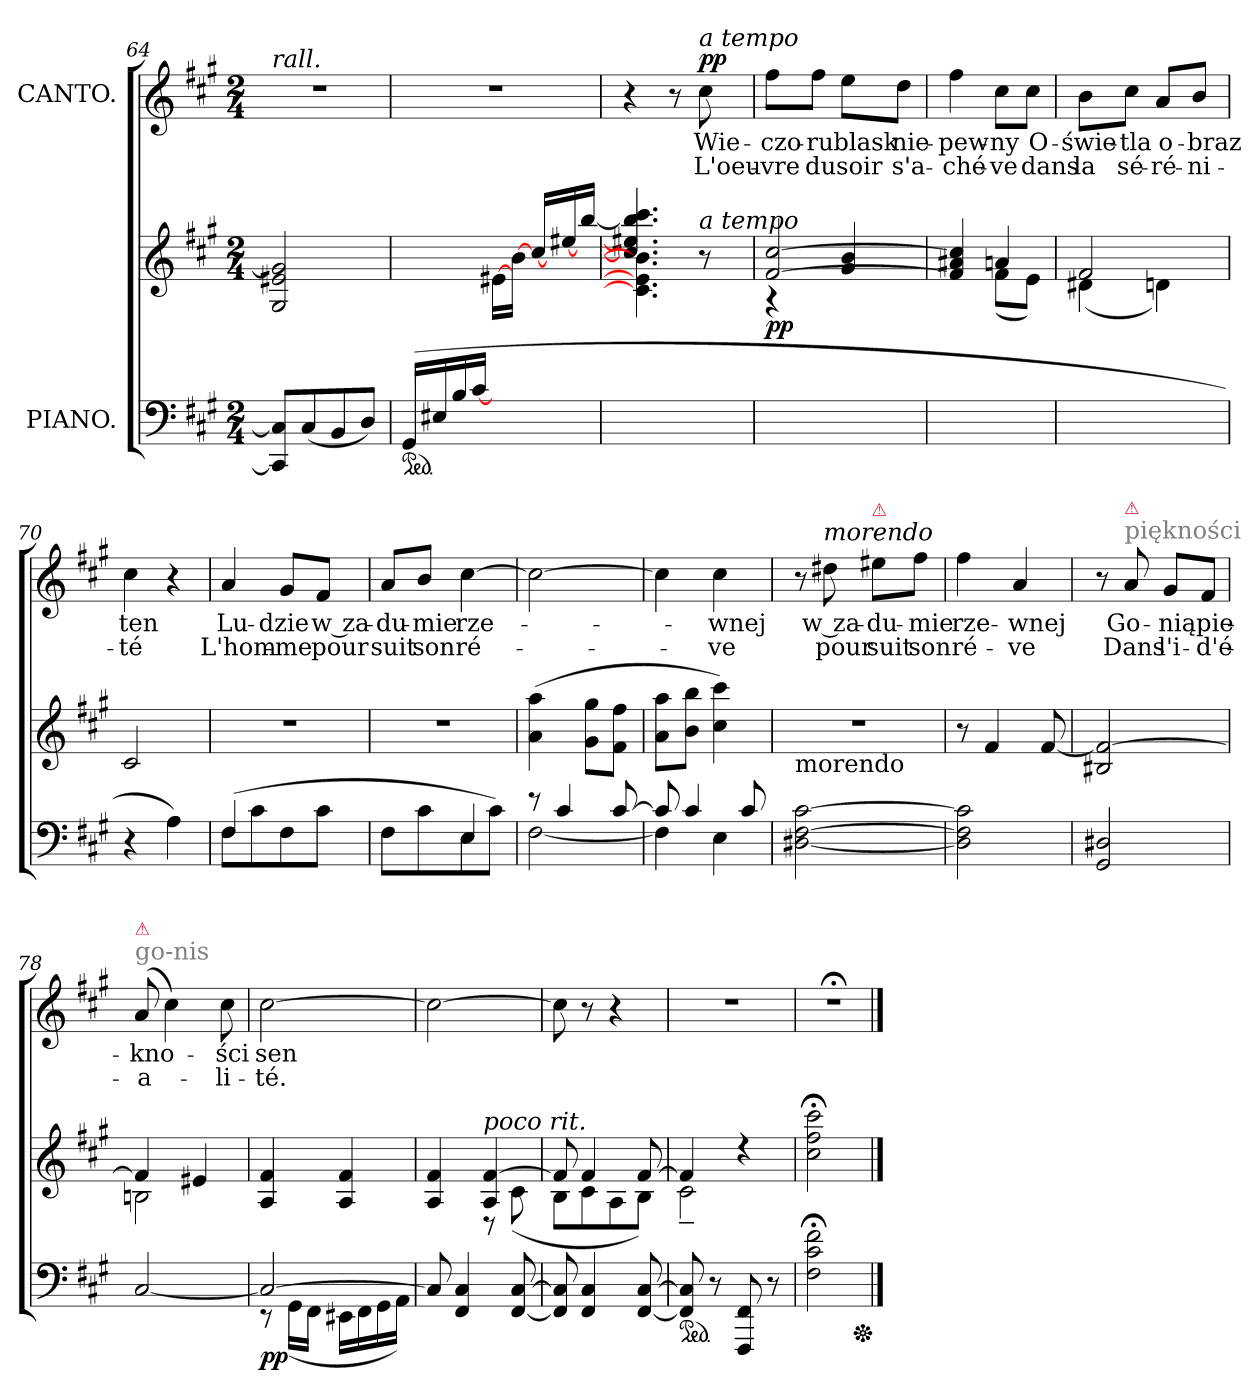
**kern	**kern	**dynam	**kern	**text	**text	**dynam
*part2	*part2	*part2	*part1	*part1	*part1	*part1
*staff3	*staff2	*staff2/3	*staff1	*staff1	*staff1	*staff1
*I"PIANO.	*	*	*I"CANTO.	*	*	*
*clefF4	*clefG2	*	*clefG2	*	*	*
*k[f#c#g#]	*k[f#c#g#]	*	*k[f#c#g#]	*	*	*
*f#:	*f#:	*	*f#:	*	*	*
*M2/4	*M2/4	*	*M2/4	*	*	*
=64	=64	=64	=64	=64	=64	=64
!	!	!	!LO:TX:a:i:t=rall.	!	!	!
8CC#]/ 8C#]/L	2G#/ 2e#X/ 2g#]/	.	2r	.	.	.
(8C#/	.	.	.	.	.	.
8BB/	.	.	.	.	.	.
8D/J)	.	.	.	.	.	.
=65	=65	=65	=65	=65	=65	=65
*ped	*	*	*	*	*	*
(16GG#/LL	4ryy	.	2r	.	.	.
16E#X/	.	.	.	.	.	.
16B/	.	.	.	.	.	.
[<16c#\JJ	.	.	.	.	.	.
4ryy	[<16e#X\LL	.	.	.	.	.
.	[<16b\JJ	.	.	.	.	.
*	*Xtuplet	*	*	*	*	*
.	[>24cc#/LL	.	.	.	.	.
.	[>24ee#X/	.	.	.	.	.
.	[>24bb/JJ	.	.	.	.	.
=66	=66	=66	=66	=66	=66	=66
*	*^	*	*	*	*	*
2ryy	4.cc#]/ 4.ee#X]/ 4.bb]/ 4.ccc#/	4.c#]\ 4.e#]\ 4.b]\	.	4r	.	.	.
.	.	.	.	8r	.	.	.
!	!	!	!	!LO:TX:a:i:t=a tempo	!	!	!
!	!LO:TX:a:i:t=a tempo	!	!	!	!	!	!
!	!	!	!	!	!	!	!LO:DY:a
.	8r	8ryy	.	8cc#\	Wie-	L'oeu-	pp
=67	=67	=67	=67	=67	=67	=67	=67
2ryy	[2f#/ [2cc#/	4r	pp	8ff#\L	-czo-	-vre	.
.	.	.	.	8ff#\J	-ru	du	.
.	.	4g#/ 4b/	.	8ee\L	blask	soir	.
.	.	.	.	8dd\J	nie-	s'a-	.
=68	=68	=68	=68	=68	=68	=68	=68
2ryy	4f#]/ 4a#X/ 4cc#]/	4ryy	.	4ff#\	-pew-	-ché-	.
.	4an/	(8f#\L	.	8cc#\L	-ny	-ve	.
.	.	8e\J)	.	8cc#\J	O-	dans	.
=69	=69	=69	=69	=69	=69	=69	=69
2ryy	2f#/	(4d#X\	.	8b\L	-świe-	la	.
.	.	.	.	8cc#\J	-tla	sé-	.
.	.	4dn\)	.	8a/L	o-	-ré-	.
.	.	.	.	8b/J	-braz	-ni-	.
*	*v	*v	*	*	*	*	*
=70	=70	=70	=70	=70	=70	=70
4r	2c#/	.	4cc#\	ten	-té	.
4A\)	.	.	4r	.	.	.
=71	=71	=71	=71	=71	=71	=71
*^	*	*	*	*	*	*
(4F#/	8F#\L	2r	.	4a/	Lu-	L'hom-	.
.	8c#\	.	.	.	.	.	.
4ryy	8F#\	.	.	8g#/L	-dzie	-me	.
.	8c#\J	.	.	8f#/J	w za-	pour	.
=72	=72	=72	=72	=72	=72	=72	=72
8F#\L	4ryy	2r	.	8a/L	-du-	suit	.
8c#\	.	.	.	8b/J	-mie	son	.
8E\	4E/	.	.	[4cc#\	rze-	ré-	.
8c#\J)	.	.	.	.	.	.	.
=73	=73	=73	=73	=73	=73	=73	=73
8r	[2F#\	(4a\ 4aa\	.	2cc#\_	.	.	.
4c#/	.	.	.	.	.	.	.
.	.	8g#\ 8gg#\L	.	.	.	.	.
[8c#/	.	8f#\ 8ff#\J	.	.	.	.	.
=74	=74	=74	=74	=74	=74	=74	=74
8c#/]	4F#\]	8a\ 8aa\L	.	4cc#\]	.	.	.
4c#/	.	8b\ 8bb\J	.	.	.	.	.
.	4E\	4cc#\ 4ccc#\)	.	4cc#\	-wnej	-ve	.
8c#/	.	.	.	.	.	.	.
*v	*v	*	*	*	*	*	*
=75	=75	=75	=75	=75	=75	=75
!	!LO:TX:b:t=morendo	!	!	!	!	!
[2D#X\ [2F#\ [2c#\	2r	.	8r	.	.	.
!	!	!	!LO:TX:a:i:t=morendo	!	!	!
.	.	.	8dd#X\	w za-	pour	.
!	!	!	!LO:TX:a:color=crimson:t=⚠	!	!	!
.	.	.	8ee#X\L	-du-	suit	.
.	.	.	8ff#\J	-mie	son	.
=76	=76	=76	=76	=76	=76	=76
2D#]\ 2F#]\ 2c#]\	8r	.	4ff#\	rze-	ré-	.
.	4f#/	.	.	.	.	.
.	.	.	4a/	-wnej	-ve	.
.	[8f#/	.	.	.	.	.
=77	=77	=77	=77	=77	=77	=77
2GG#/ 2D#X/	2B#X/ 2f#_/	.	8r	.	.	.
!	!	!	!LO:TX:a:color=grey:t=piękności	!	!	!
!	!	!	!LO:TX:a:color=crimson:t=⚠	!	!	!
.	.	.	8a/	Go-	Dans	.
.	.	.	8g#/L	-nią	l'i-	.
.	.	.	8f#/J	pie-	-d'é-	.
=78	=78	=78	=78	=78	=78	=78
*	*^	*	*	*	*	*
!	!	!	!	!LO:TX:a:color=grey:t=go-nis	!	!	!
!	!	!	!	!LO:TX:a:color=crimson:t=⚠	!	!	!
[2C#/	4f#/]	2Bn\	.	(8a/	-kno-	-a-	.
.	.	.	.	4cc#\)	.	.	.
.	4e#X/	.	.	.	.	.	.
.	.	.	.	8cc#\	-ści	-li-	.
*	*v	*v	*	*	*	*	*
=79	=79	=79	=79	=79	=79	=79
*^	*	*	*	*	*	*
!	!	!	!LO:DY:b=2	!	!	!	!
2C#/_	8r	4A/ 4f#/	pp	[2cc#\	sen	-té.	.
.	(16GG#\LL	.	.	.	.	.	.
.	16FF#\JJ	.	.	.	.	.	.
.	16EE#X\LL	4A/ 4f#/	.	.	.	.	.
.	16FF#\	.	.	.	.	.	.
.	16GG#\	.	.	.	.	.	.
.	16AA\JJ)	.	.	.	.	.	.
*v	*v	*	*	*	*	*	*
=80	=80	=80	=80	=80	=80	=80
*	*^	*	*	*	*	*
8C#/]	4A/ 4f#/	4ryy	.	2cc#\_	.	.	.
4FF#/ 4C#/	.	.	.	.	.	.	.
!	!LO:TX:a:i:t=poco rit.	!	!	!	!	!	!
.	4A/ [4f#/	8r	.	.	.	.	.
[8FF#/ [8C#/	.	(8c#\	.	.	.	.	.
=81	=81	=81	=81	=81	=81	=81	=81
8FF#]/ 8C#]/	8f#/]	8B\L	.	8cc#\]	.	.	.
4FF#/ 4C#/	4f#/	8c#\	.	8r	.	.	.
.	.	8A\	.	4r	.	.	.
[8FF#/ [8C#/	[8f#/	8B\J)	.	.	.	.	.
=82	=82	=82	=82	=82	=82	=82	=82
*ped	*	*	*	*	*	*	*
8FF#]/ 8C#]/	4f#/]	2c#~\	.	2r	.	.	.
8r	.	.	.	.	.	.	.
8FFF#/ 8FF#/	4r	.	.	.	.	.	.
8r	.	.	.	.	.	.	.
*	*v	*v	*	*	*	*	*
=83	=83	=83	=83	=83	=83	=83
2F#;<\ 2c#;<\ 2f#;<\	2cc#;<\ 2ff#;<\ 2ccc#;<\	.	2r;<	.	.	.
*Xped	*	*	*	*	*	*
==	==	==	==	==	==	==
*-	*-	*-	*-	*-	*-	*-
